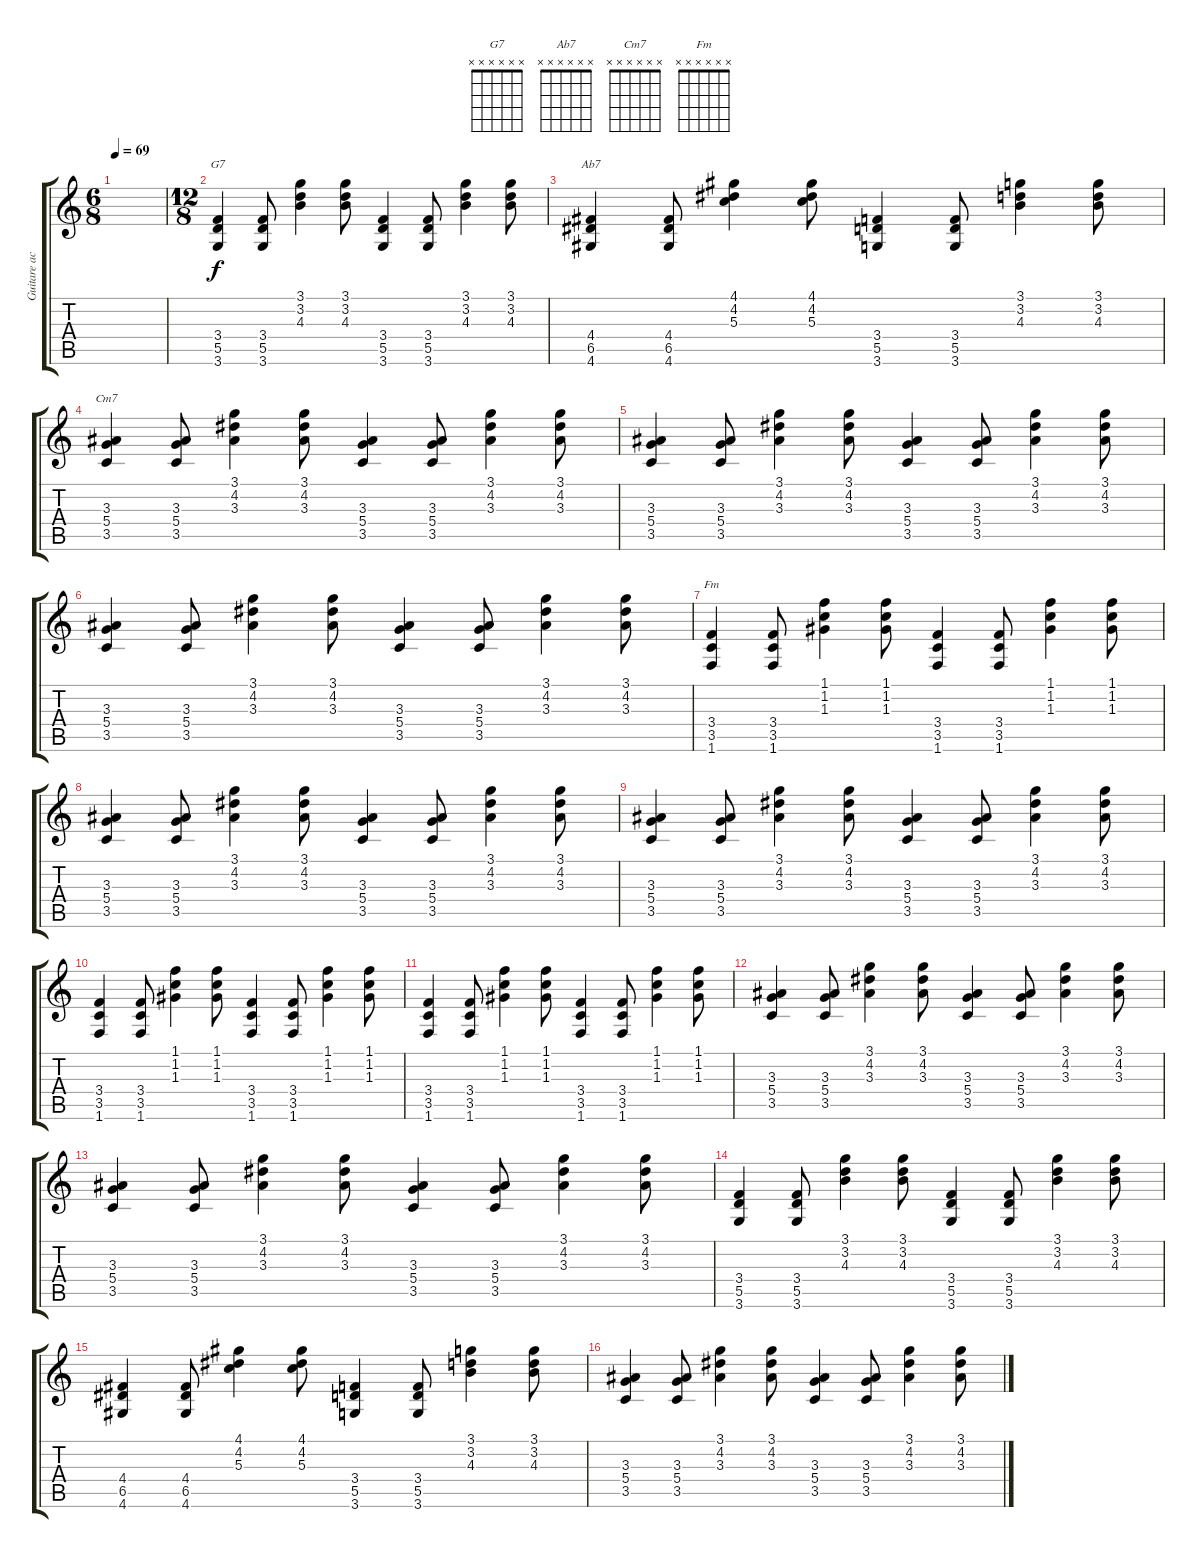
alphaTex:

\track ("Guitare acoustique" "Guitare ac") {instrument acousticguitarsteel}
\staff {score tabs}
\tuning (E4 B3 G3 D3 A2 E2) {hide}
\chord ("G7" x x x x x x) {firstfret 0}
\chord ("Ab7" x x x x x x) {firstfret 0}
\chord ("Cm7" x x x x x x) {firstfret 0}
\chord ("Fm" x x x x x x) {firstfret 0}
\ts (6 8)
\tempo 69
\clef g2
\ks c
|
\ts (12 8)
(3.4 5.5 3.6).4{ch "G7"} (3.4 5.5 3.6).8 (3.1 3.2 4.3).4 (3.1 3.2 4.3).8 (3.4 5.5 3.6).4 (3.4 5.5 3.6).8 (3.1 3.2 4.3).4 (3.1 3.2 4.3).8 |
(4.4 6.5 4.6).4{ch "Ab7"} (4.4 6.5 4.6).8 (4.1 4.2 5.3).4 (4.1 4.2 5.3).8 (3.4 5.5 3.6).4 (3.4 5.5 3.6).8 (3.1 3.2 4.3).4 (3.1 3.2 4.3).8 |
(3.3 5.4 3.5).4{ch "Cm7"} (3.3 5.4 3.5).8 (3.1 4.2 3.3).4 (3.1 4.2 3.3).8 (3.3 5.4 3.5).4 (3.3 5.4 3.5).8 (3.1 4.2 3.3).4 (3.1 4.2 3.3).8 |
(3.3 5.4 3.5).4 (3.3 5.4 3.5).8 (3.1 4.2 3.3).4 (3.1 4.2 3.3).8 (3.3 5.4 3.5).4 (3.3 5.4 3.5).8 (3.1 4.2 3.3).4 (3.1 4.2 3.3).8 |
(3.3 5.4 3.5).4 (3.3 5.4 3.5).8 (3.1 4.2 3.3).4 (3.1 4.2 3.3).8 (3.3 5.4 3.5).4 (3.3 5.4 3.5).8 (3.1 4.2 3.3).4 (3.1 4.2 3.3).8 |
(3.4 3.5 1.6).4{ch "Fm"} (3.4 3.5 1.6).8 (1.1 1.2 1.3).4 (1.1 1.2 1.3).8 (3.4 3.5 1.6).4 (3.4 3.5 1.6).8 (1.1 1.2 1.3).4 (1.1 1.2 1.3).8 |
(3.3 5.4 3.5).4 (3.3 5.4 3.5).8 (3.1 4.2 3.3).4 (3.1 4.2 3.3).8 (3.3 5.4 3.5).4 (3.3 5.4 3.5).8 (3.1 4.2 3.3).4 (3.1 4.2 3.3).8 |
(3.3 5.4 3.5).4 (3.3 5.4 3.5).8 (3.1 4.2 3.3).4 (3.1 4.2 3.3).8 (3.3 5.4 3.5).4 (3.3 5.4 3.5).8 (3.1 4.2 3.3).4 (3.1 4.2 3.3).8 |
(3.4 3.5 1.6).4 (3.4 3.5 1.6).8 (1.1 1.2 1.3).4 (1.1 1.2 1.3).8 (3.4 3.5 1.6).4 (3.4 3.5 1.6).8 (1.1 1.2 1.3).4 (1.1 1.2 1.3).8 |
(3.4 3.5 1.6).4 (3.4 3.5 1.6).8 (1.1 1.2 1.3).4 (1.1 1.2 1.3).8 (3.4 3.5 1.6).4 (3.4 3.5 1.6).8 (1.1 1.2 1.3).4 (1.1 1.2 1.3).8 |
(3.3 5.4 3.5).4 (3.3 5.4 3.5).8 (3.1 4.2 3.3).4 (3.1 4.2 3.3).8 (3.3 5.4 3.5).4 (3.3 5.4 3.5).8 (3.1 4.2 3.3).4 (3.1 4.2 3.3).8 |
(3.3 5.4 3.5).4 (3.3 5.4 3.5).8 (3.1 4.2 3.3).4 (3.1 4.2 3.3).8 (3.3 5.4 3.5).4 (3.3 5.4 3.5).8 (3.1 4.2 3.3).4 (3.1 4.2 3.3).8 |
(3.4 5.5 3.6).4 (3.4 5.5 3.6).8 (3.1 3.2 4.3).4 (3.1 3.2 4.3).8 (3.4 5.5 3.6).4 (3.4 5.5 3.6).8 (3.1 3.2 4.3).4 (3.1 3.2 4.3).8 |
(4.4 6.5 4.6).4 (4.4 6.5 4.6).8 (4.1 4.2 5.3).4 (4.1 4.2 5.3).8 (3.4 5.5 3.6).4 (3.4 5.5 3.6).8 (3.1 3.2 4.3).4 (3.1 3.2 4.3).8 |
(3.3 5.4 3.5).4 (3.3 5.4 3.5).8 (3.1 4.2 3.3).4 (3.1 4.2 3.3).8 (3.3 5.4 3.5).4 (3.3 5.4 3.5).8 (3.1 4.2 3.3).4 (3.1 4.2 3.3).8
